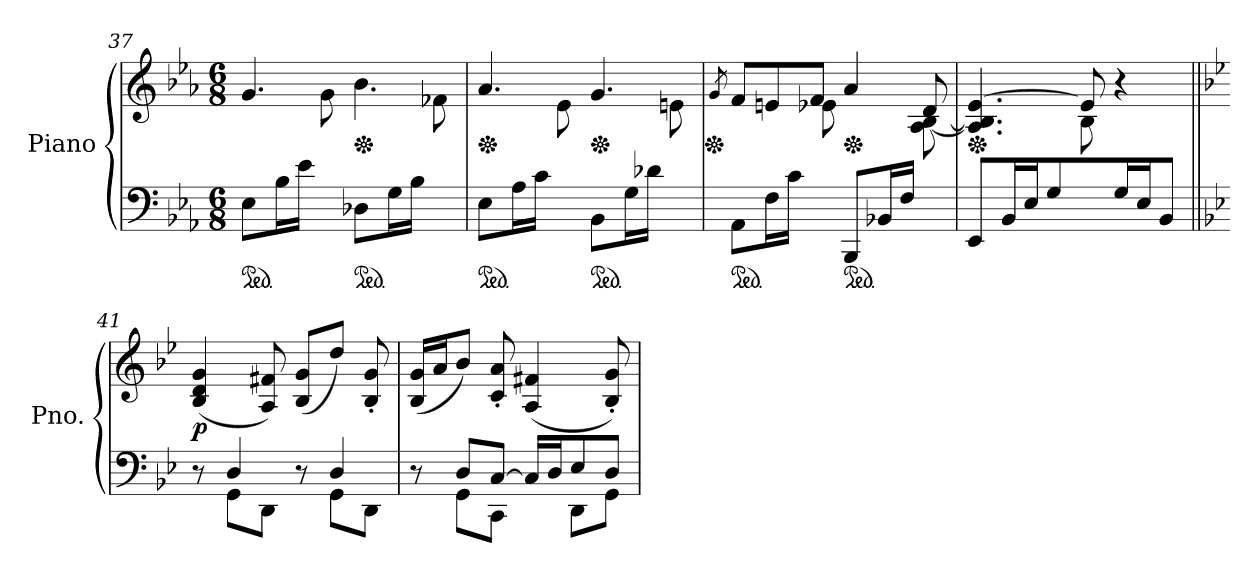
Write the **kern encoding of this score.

**kern	**kern	**dynam
*part1	*part1	*part1
*staff2	*staff1	*staff1/2
*I"Piano	*	*
*I'Pno.	*	*
*clefF4	*clefG2	*
*k[b-e-a-]	*k[b-e-a-]	*
*M6/8	*M6/8	*
*ped	*	*
=37	=37	=37
*	*^	*
(>8E-\L	4.g/	4ryy	.
16B-\L	.	.	.
16e-\JJ	.	.	.
8ryy	.	8g\)	.
*ped	*	*	*
*	*Xped	*	*
(>8D-X\L	4.b-\	4ryy	.
16G\L	.	.	.
16B-\JJ	.	.	.
8ryy	.	8f-X\)	.
=38	=38	=38	=38
*ped	*	*	*
*	*Xped	*	*
(>8E-\L	4.a-/	4ryy	.
16A-\L	.	.	.
16c\JJ	.	.	.
8ryy	.	8e-\)	.
*ped	*	*	*
*	*Xped	*	*
(>8BB-\L	4.g/	4ryy	.
16G\L	.	.	.
16d-X\JJ	.	.	.
8ryy	.	8en\)	.
=39	=39	=39	=39
*	*Xped	*	*
.	8qg/	.	.
*ped	*	*	*
(>8AA-\L	8f/L	4ryy	.
16F\L	8en/	.	.
16c\JJ	.	.	.
8ryy	8f/J	8e-\)	.
*ped	*	*	*
*	*Xped	*	*
(>8BBB-/L	4a-/	4ryy	.
16BB-X/L	.	.	.
16F/JJ	.	.	.
8ryy	8d/	[8A-\ [8B-\)	.
!!LO:LB:g=z	!!
=40	=40	=40	=40
*	*Xped	*	*
8EE-/L	4.A-/] 4.B-/] [4.e-/	4.ryy	.
16BB-/L	.	.	.
16E-/JJ	.	.	.
8G\	.	.	.
8ryy	8e-/]	8B-\L	.
16G/L	4r	4ryy	.
16E-/J	.	.	.
8BB-/J	.	.	.
*	*v	*v	*
=41||	=41||	=41||
*k[b-e-]	*k[b-e-]	*
*^	*	*
!	!	!	!LO:DY:b
8r	8ryy	(>4B-/ 4d/ 4g/	p
4D/	8GG\L	.	.
.	8DD\J	8A/ 8f#X/)	.
8r	8ryy	(<8B-/ 8g/L	.
4D/	8GG\L	8dd/J)	.
.	8DD\J	8B-/' 8g/'	.
=42	=42	=42	=42
8r	8ryy	(>16B-/ 16g/LL	.
.	.	16a/J	.
8D/L	8GG\L	8b-/J)	.
[8C/J	8CC\J	8c/' 8a/'	.
16C/LL]	8ryy	(>4A/ 4f#X/	.
16D/J	.	.	.
8E-/	8DD\L	.	.
8D/J	8GG\J	8B-/' 8g/')	.
*v	*v	*	*
=	=	=
*-	*-	*-
